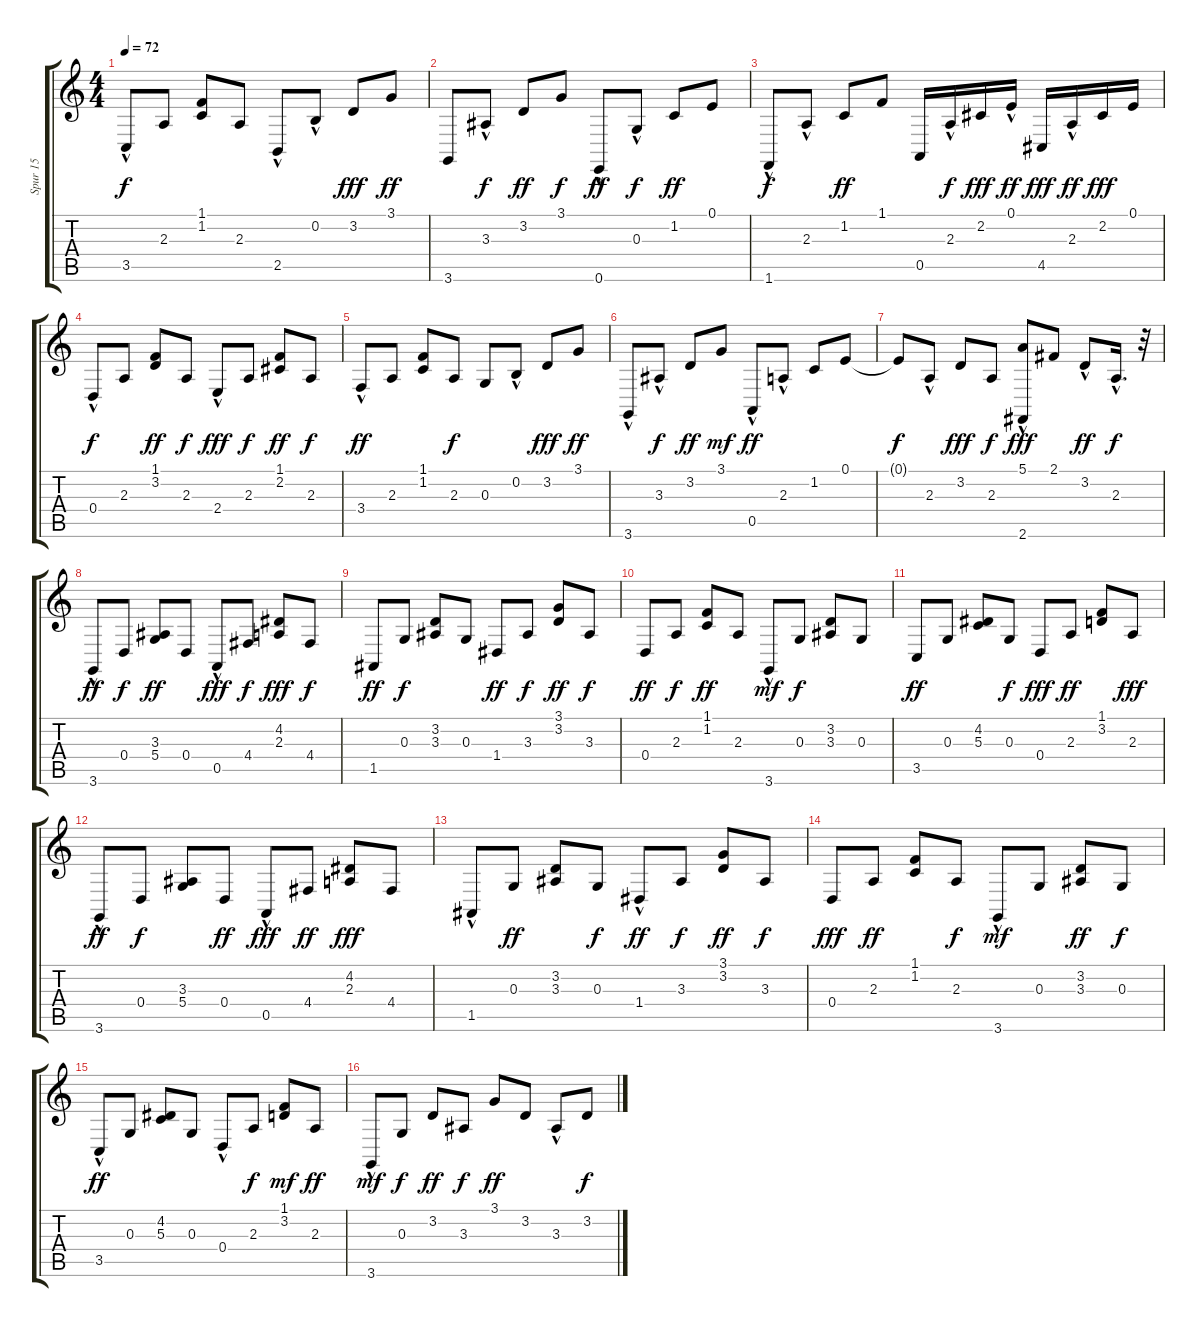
\track ("Spur 15" "Spur 15") {instrument fx4atmosphere}
\staff {score tabs}
\tuning (E4 B3 G3 D3 A2 E2) {hide}
\ts (4 4)
\tempo 72
\clef g2
\ks c
3.5{hac}.8{dy f} 2.3.8 (1.1 1.2).8 2.3.8 2.5{hac}.8 0.2{hac}.8 3.2.8{dy fff} 3.1.8{dy ff} |
3.6.8 3.3{hac}.8{dy f} 3.2.8{dy ff} 3.1.8{dy f} 0.6{hac}.8{dy ff} 0.3{hac}.8{dy f} 1.2.8{dy ff} 0.1.8 |
1.6{hac}.8{dy f} 2.3{hac}.8 1.2.8{dy ff} 1.1.8 0.5.16 2.3{hac}.16{dy f} 2.2.16{dy fff} 0.1{hac}.16{dy ff} 4.5.16{dy fff} 2.3{hac}.16{dy ff} 2.2.16{dy fff} 0.1.16 |
0.4{hac}.8{dy f balance 7} 2.3.8 (1.1 3.2).8{dy ff} 2.3.8{dy f} 2.4{hac}.8{dy fff} 2.3.8{dy f} (1.1 2.2).8{dy ff} 2.3.8{dy f} |
3.4{hac}.8{dy ff} 2.3.8 (1.1 1.2).8 2.3.8{dy f} 0.3.8 0.2{hac}.8 3.2.8{dy fff} 3.1.8{dy ff} |
3.6{hac}.8 3.3{hac}.8{dy f} 3.2.8{dy ff} 3.1.8{dy mf} 0.5{hac}.8{dy ff} 2.3{hac}.8 1.2.8 0.1.8 |
0.1{t}.8{dy f} 2.3{hac}.8 3.2.8{dy fff} 2.3.8{dy f} (5.1{hac} 2.6{hac}).8{dy fff} 2.1.8 3.2{hac}.8{dy ff} 2.3{hac}.16{d dy f} r.32 |
3.6{hac}.8{dy ff balance 7} 0.4.8{dy f} (3.3 5.4).8{dy ff} 0.4.8 0.5{hac}.8{dy fff} 4.4.8{dy f} (4.2 2.3).8{dy fff} 4.4.8{dy f} |
1.5.8{dy ff} 0.3.8{dy f} (3.2 3.3).8 0.3.8 1.4.8{dy ff} 3.3.8{dy f} (3.1 3.2).8{dy ff} 3.3.8{dy f} |
0.4.8{dy ff} 2.3.8{dy f} (1.1 1.2).8{dy ff} 2.3.8 3.6{hac}.8{dy mf} 0.3.8{dy f} (3.2 3.3).8 0.3.8 |
3.5.8{dy ff} 0.3.8 (4.2 5.3).8 0.3.8{dy f} 0.4.8{dy fff} 2.3.8{dy ff} (1.1 3.2).8 2.3.8{dy fff} |
3.6{hac}.8{dy ff} 0.4.8{dy f} (3.3 5.4).8 0.4.8{dy ff} 0.5{hac}.8{dy fff} 4.4.8{dy ff} (4.2 2.3).8{dy fff} 4.4.8 |
1.5{hac}.8 0.3.8{dy ff} (3.2 3.3).8 0.3.8{dy f} 1.4{hac}.8{dy ff} 3.3.8{dy f} (3.1 3.2).8{dy ff} 3.3.8{dy f} |
0.4.8{dy fff} 2.3.8{dy ff} (1.1 1.2).8 2.3.8{dy f} 3.6{hac}.8{dy mf} 0.3.8 (3.2 3.3).8{dy ff} 0.3.8{dy f} |
3.5{hac}.8{dy ff} 0.3.8 (4.2 5.3).8 0.3.8 0.4{hac}.8 2.3.8{dy f} (1.1 3.2).8{dy mf} 2.3.8{dy ff} |
3.6{hac}.8{dy mf} 0.3.8{dy f} 3.2.8{dy ff} 3.3.8{dy f} 3.1.8{dy ff} 3.2.8 3.3{hac}.8 3.2.8{dy f}
